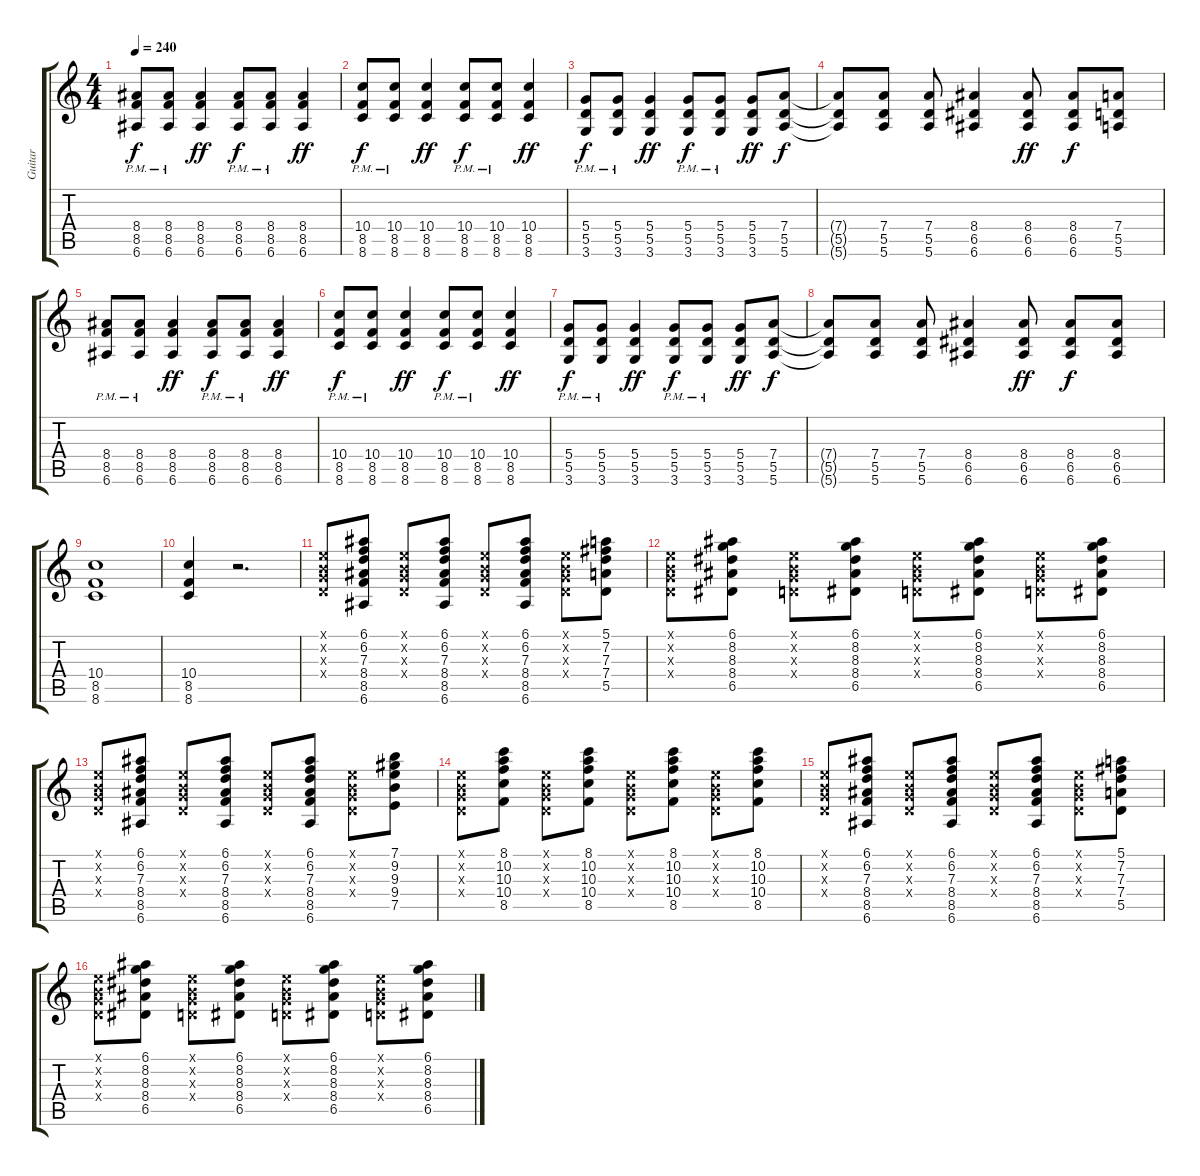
\track ("Guitar" "Guitar") {instrument electricguitarclean}
\staff {score tabs}
\tuning (E4 B3 G3 D3 A2 E2) {hide}
\ts (4 4)
\tempo 240
\clef g2
\ks c
(8.4{pm} 8.5{pm} 6.6{pm}).8{dy f volume 16 instrument overdrivenguitar} (8.4{pm} 8.5{pm} 6.6{pm}).8 (8.4 8.5 6.6).4{dy ff} (8.4{pm} 8.5{pm} 6.6{pm}).8{dy f} (8.4{pm} 8.5{pm} 6.6{pm}).8 (8.4 8.5 6.6).4{dy ff} |
(10.4{pm} 8.5{pm} 8.6{pm}).8{dy f} (10.4{pm} 8.5{pm} 8.6{pm}).8 (10.4 8.5 8.6).4{dy ff} (10.4{pm} 8.5{pm} 8.6{pm}).8{dy f} (10.4{pm} 8.5{pm} 8.6{pm}).8 (10.4 8.5 8.6).4{dy ff} |
(5.4{pm} 5.5{pm} 3.6{pm}).8{dy f} (5.4{pm} 5.5{pm} 3.6{pm}).8 (5.4 5.5 3.6).4{dy ff} (5.4{pm} 5.5{pm} 3.6{pm}).8{dy f} (5.4{pm} 5.5{pm} 3.6{pm}).8 (5.4 5.5 3.6).8{dy ff} (7.4 5.5 5.6).8{dy f} |
(7.4{t} 5.5{t} 5.6{t}).8 (7.4 5.5 5.6).8 (7.4 5.5 5.6).8 (8.4 6.5 6.6).4 (8.4 6.5 6.6).8{dy ff} (8.4 6.5 6.6).8{dy f} (7.4 5.5 5.6).8 |
(8.4{pm} 8.5{pm} 6.6{pm}).8 (8.4{pm} 8.5{pm} 6.6{pm}).8 (8.4 8.5 6.6).4{dy ff} (8.4{pm} 8.5{pm} 6.6{pm}).8{dy f} (8.4{pm} 8.5{pm} 6.6{pm}).8 (8.4 8.5 6.6).4{dy ff} |
(10.4{pm} 8.5{pm} 8.6{pm}).8{dy f} (10.4{pm} 8.5{pm} 8.6{pm}).8 (10.4 8.5 8.6).4{dy ff} (10.4{pm} 8.5{pm} 8.6{pm}).8{dy f} (10.4{pm} 8.5{pm} 8.6{pm}).8 (10.4 8.5 8.6).4{dy ff} |
(5.4{pm} 5.5{pm} 3.6{pm}).8{dy f} (5.4{pm} 5.5{pm} 3.6{pm}).8 (5.4 5.5 3.6).4{dy ff} (5.4{pm} 5.5{pm} 3.6{pm}).8{dy f} (5.4{pm} 5.5{pm} 3.6{pm}).8 (5.4 5.5 3.6).8{dy ff} (7.4 5.5 5.6).8{dy f} |
(7.4{t} 5.5{t} 5.6{t}).8 (7.4 5.5 5.6).8 (7.4 5.5 5.6).8 (8.4 6.5 6.6).4 (8.4 6.5 6.6).8{dy ff} (8.4 6.5 6.6).8{dy f} (8.4 6.5 6.6).8 |
(10.4 8.5 8.6).1 |
(10.4 8.5 8.6).4 r.2{d} |
(0.1{x} 0.2{x} 0.3{x} 0.4{x}).8{instrument electricguitarclean} (6.1 6.2 7.3 8.4 8.5 6.6).8 (0.1{x} 0.2{x} 0.3{x} 0.4{x}).8 (6.1 6.2 7.3 8.4 8.5 6.6).8 (0.1{x} 0.2{x} 0.3{x} 0.4{x}).8 (6.1 6.2 7.3 8.4 8.5 6.6).8 (0.1{x} 0.2{x} 0.3{x} 0.4{x}).8 (5.1 7.2 7.3 7.4 5.5).8 |
(0.1{x} 0.2{x} 0.3{x} 0.4{x}).8 (6.1 8.2 8.3 8.4 6.5).8 (0.1{x} 0.2{x} 0.3{x} 0.4{x}).8 (6.1 8.2 8.3 8.4 6.5).8 (0.1{x} 0.2{x} 0.3{x} 0.4{x}).8 (6.1 8.2 8.3 8.4 6.5).8 (0.1{x} 0.2{x} 0.3{x} 0.4{x}).8 (6.1 8.2 8.3 8.4 6.5).8 |
(0.1{x} 0.2{x} 0.3{x} 0.4{x}).8 (6.1 6.2 7.3 8.4 8.5 6.6).8 (0.1{x} 0.2{x} 0.3{x} 0.4{x}).8 (6.1 6.2 7.3 8.4 8.5 6.6).8 (0.1{x} 0.2{x} 0.3{x} 0.4{x}).8 (6.1 6.2 7.3 8.4 8.5 6.6).8 (0.1{x} 0.2{x} 0.3{x} 0.4{x}).8 (7.1 9.2 9.3 9.4 7.5).8 |
(0.1{x} 0.2{x} 0.3{x} 0.4{x}).8 (8.1 10.2 10.3 10.4 8.5).8 (0.1{x} 0.2{x} 0.3{x} 0.4{x}).8 (8.1 10.2 10.3 10.4 8.5).8 (0.1{x} 0.2{x} 0.3{x} 0.4{x}).8 (8.1 10.2 10.3 10.4 8.5).8 (0.1{x} 0.2{x} 0.3{x} 0.4{x}).8 (8.1 10.2 10.3 10.4 8.5).8 |
(0.1{x} 0.2{x} 0.3{x} 0.4{x}).8 (6.1 6.2 7.3 8.4 8.5 6.6).8 (0.1{x} 0.2{x} 0.3{x} 0.4{x}).8 (6.1 6.2 7.3 8.4 8.5 6.6).8 (0.1{x} 0.2{x} 0.3{x} 0.4{x}).8 (6.1 6.2 7.3 8.4 8.5 6.6).8 (0.1{x} 0.2{x} 0.3{x} 0.4{x}).8 (5.1 7.2 7.3 7.4 5.5).8 |
(0.1{x} 0.2{x} 0.3{x} 0.4{x}).8 (6.1 8.2 8.3 8.4 6.5).8 (0.1{x} 0.2{x} 0.3{x} 0.4{x}).8 (6.1 8.2 8.3 8.4 6.5).8 (0.1{x} 0.2{x} 0.3{x} 0.4{x}).8 (6.1 8.2 8.3 8.4 6.5).8 (0.1{x} 0.2{x} 0.3{x} 0.4{x}).8 (6.1 8.2 8.3 8.4 6.5).8
